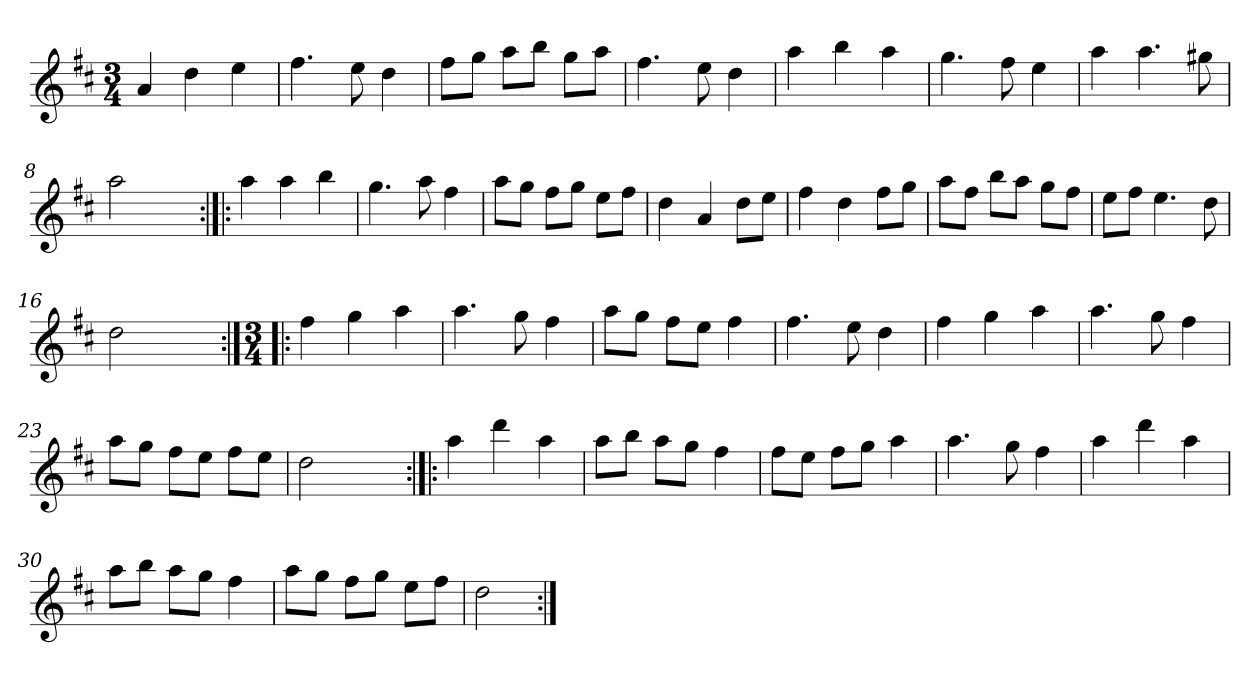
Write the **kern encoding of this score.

**kern
*part1
*staff1
*clefG2
*k[f#c#]
*D:
*M3/4
*MM120
=1
4a
4dd
4ee
=2
4.ff#
8ee
4dd
=3
8ff#\L
8gg\J
8aa\L
8bb\J
8gg\L
8aa\J
=4
4.ff#
8ee
4dd
=5
4aa
4bb
4aa
=6
4.gg
8ff#
4ee
=7
4aa
4.aa
8gg#X
=8
2aa
4ryy
=9:|!|:
4aa
4aa
4bb
=10
4.gg
8aa
4ff#
=11
8aa\L
8gg\J
8ff#\L
8gg\J
8ee\L
8ff#\J
=12
4dd
4a
8dd\L
8ee\J
=13
4ff#
4dd
8ff#\L
8gg\J
=14
8aa\L
8ff#\J
8bb\L
8aa\J
8gg\L
8ff#\J
=15
8ee\L
8ff#\J
4.ee
8dd
=16
2dd
4ryy
=17:|!|:
*M3/4
4ff#
4gg
4aa
=18
4.aa
8gg
4ff#
=19
8aa\L
8gg\J
8ff#\L
8ee\J
4ff#
=20
4.ff#
8ee
4dd
=21
4ff#
4gg
4aa
=22
4.aa
8gg
4ff#
=23
8aa\L
8gg\J
8ff#\L
8ee\J
8ff#\L
8ee\J
=24
2dd
4ryy
=25:|!|:
4aa
4ddd
4aa
=26
8aa\L
8bb\J
8aa\L
8gg\J
4ff#
=27
8ff#\L
8ee\J
8ff#\L
8gg\J
4aa
=28
4.aa
8gg
4ff#
=29
4aa
4ddd
4aa
=30
8aa\L
8bb\J
8aa\L
8gg\J
4ff#
=31
8aa\L
8gg\J
8ff#\L
8gg\J
8ee\L
8ff#\J
=32
2dd
=:|!
*-
